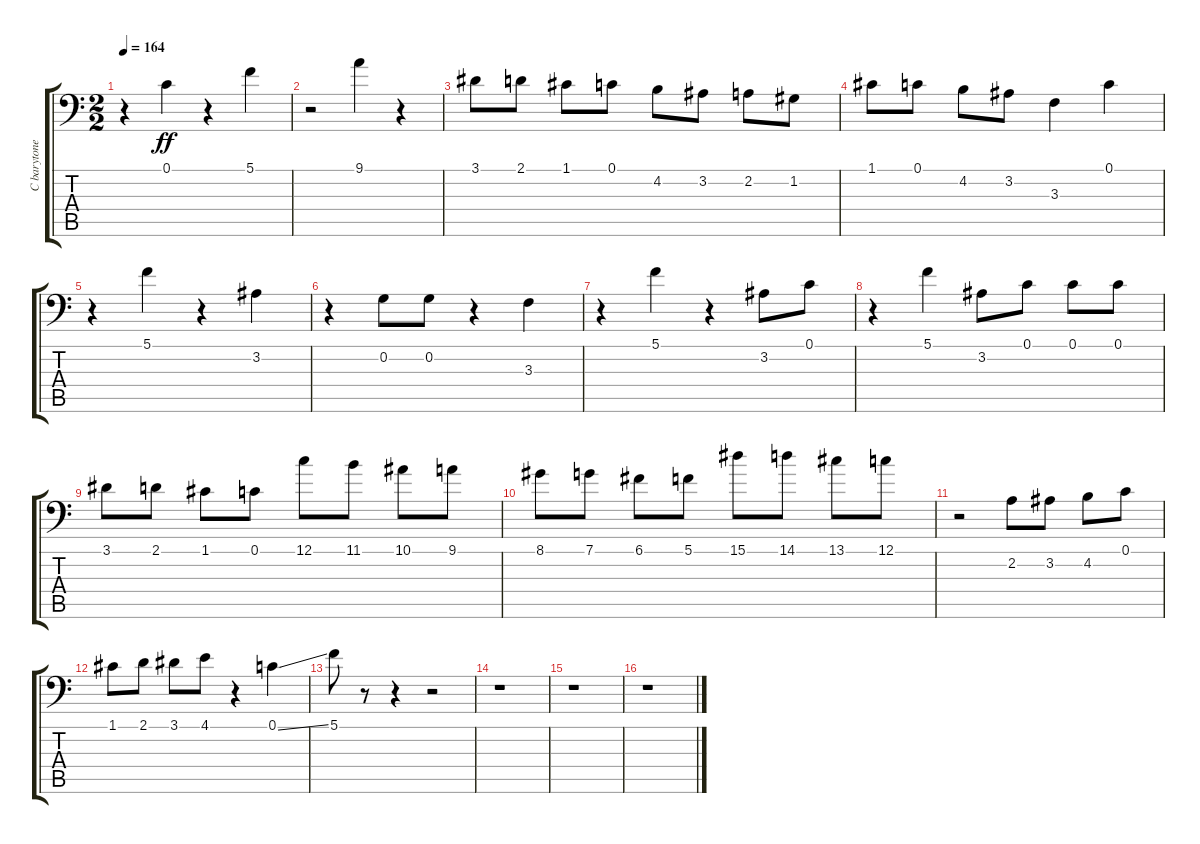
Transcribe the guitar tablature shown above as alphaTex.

\track ("C barytone" "C barytone") {instrument electricbassfinger}
\staff {score tabs}
\tuning (C3 G2 D2 A1 E1 B0) {hide}
\ts (2 2)
\tempo 164
\clef f4
\ks c
r.4{dy ff} 0.1.4 r.4 5.1.4 |
r.2 9.1.4 r.4 |
3.1.8 2.1.8 1.1.8 0.1.8 4.2.8 3.2.8 2.2.8 1.2.8 |
1.1.8 0.1.8 4.2.8 3.2.8 3.3.4 0.1.4 |
r.4 5.1.4 r.4 3.2.4 |
r.4 0.2.8 0.2.8 r.4 3.3.4 |
r.4 5.1.4 r.4 3.2.8 0.1.8 |
r.4 5.1.4 3.2.8 0.1.8 0.1.8 0.1.8 |
3.1.8 2.1.8 1.1.8 0.1.8 12.1.8 11.1.8 10.1.8 9.1.8 |
8.1.8 7.1.8 6.1.8 5.1.8 15.1.8 14.1.8 13.1.8 12.1.8 |
r.2 2.2.8 3.2.8 4.2.8 0.1.8 |
1.1.8 2.1.8 3.1.8 4.1.8 r.4 0.1{ss}.4 |
5.1.8 r.8 r.4 r.2 |
r.1 |
r.1 |
r.1
